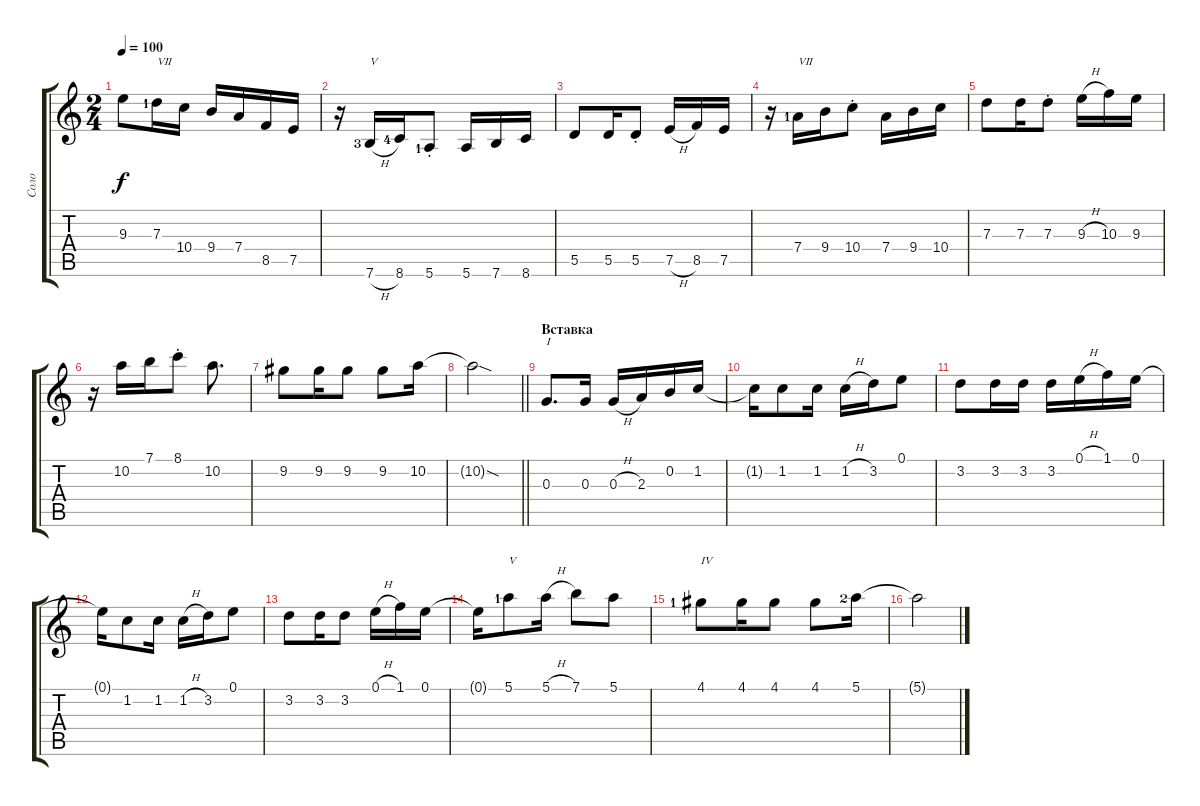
\track ("Соло" "Соло") {instrument acousticguitarsteel}
\staff {score tabs}
\tuning (E4 B3 G3 D3 A2 E2) {hide}
\ts (2 4)
\tempo 100
\clef g2
\ks c
9.3{t}.8{dy f} 7.3{lf 2}.16{txt "VII"} 10.4.16 9.4.16 7.4.16 8.5.16 7.5.16 |
r.16 7.6{h lf 4}.16{txt "V"} 8.6{lf 5}.16 5.6{st lf 2}.8 5.6.16 7.6.16 8.6.16 |
5.5.8 5.5.16 5.5{st}.8 7.5{h}.16 8.5.16 7.5.16 |
r.16 7.4{lf 2}.16{txt "VII"} 9.4.16 10.4{st}.8 7.4.16 9.4.16 10.4.16 |
7.3.8 7.3.16 7.3{st}.8 9.3{h}.16 10.3.16 9.3.16 |
r.16 10.2.16 7.1.16 8.1{st}.8 10.2.8{d} |
9.2.8 9.2.16 9.2.8 9.2.8 10.2.16 |
\barLineRight lightlight
10.2{sod t}.2 |
\section ("" "Вставка")
0.3.8{d txt "I" volume 16} 0.3.16 0.3{h}.16 2.3.16 0.2.16 1.2.16 |
1.2{t}.16 1.2.8 1.2.16 1.2{h}.16 3.2.16 0.1.8 |
3.2.8 3.2.16 3.2.16 3.2.16 0.1{h}.16 1.1.16 0.1.16 |
0.1{t}.16 1.2.8 1.2.16 1.2{h}.16 3.2.16 0.1.8 |
3.2.8 3.2.16 3.2.8 0.1{h}.16 1.1.16 0.1.16 |
0.1{t}.16 5.1{lf 2}.8{txt "V"} 5.1{h}.16 7.1.8 5.1.8 |
4.1{lf 2}.8{txt "IV"} 4.1.16 4.1.8 4.1.8 5.1{lf 3}.16 |
5.1{t}.2
